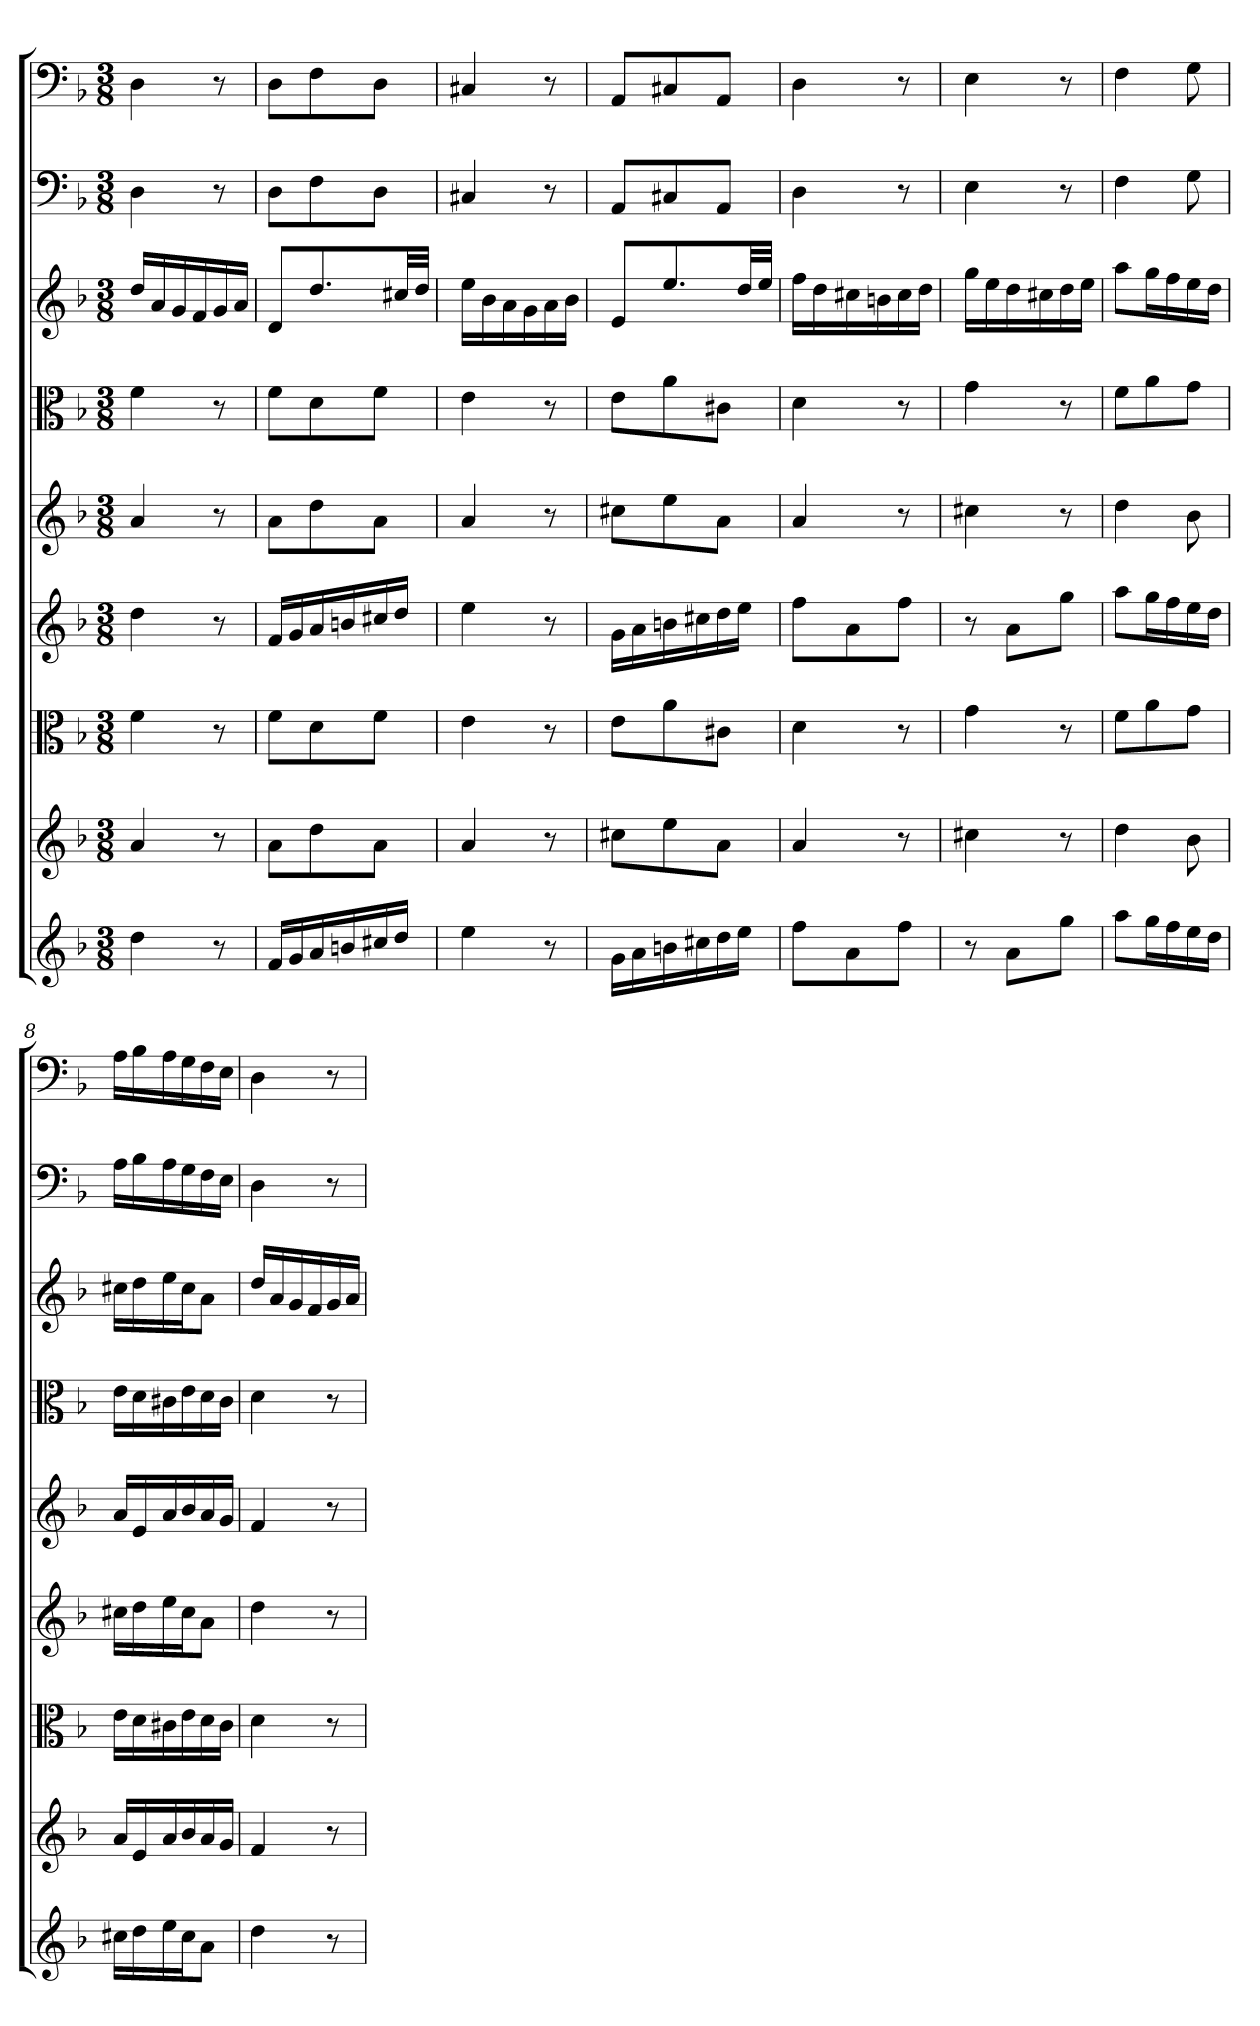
**kern	**kern	**kern	**kern	**kern	**kern	**kern	**kern	**kern
*part9	*part8	*part7	*part6	*part5	*part4	*part3	*part2	*part1
*staff9	*staff8	*staff7	*staff6	*staff5	*staff4	*staff3	*staff2	*staff1
*	*	*clefC3	*	*	*clefC3	*	*clefF4	*clefF4
*k[b-]	*k[b-]	*k[b-]	*k[b-]	*k[b-]	*k[b-]	*k[b-]	*k[b-]	*k[b-]
*d:	*d:	*d:	*d:	*d:	*d:	*d:	*d:	*d:
*M3/8	*M3/8	*M3/8	*M3/8	*M3/8	*M3/8	*M3/8	*M3/8	*M3/8
=1	=1	=1	=1	=1	=1	=1	=1	=1
4dd	4a	4f	4dd	4a	4f	16ddLL	4D	4D
.	.	.	.	.	.	16a	.	.
.	.	.	.	.	.	16g	.	.
.	.	.	.	.	.	16f	.	.
8r	8r	8r	8r	8r	8r	16g	8r	8r
.	.	.	.	.	.	16aJJ	.	.
=2	=2	=2	=2	=2	=2	=2	=2	=2
16fLL	8aL	8f\L	16fLL	8aL	8f\L	8dL	8D\L	8D\L
16g	.	.	16g	.	.	.	.	.
16a	8dd	8d\	16a	8dd	8d\	8.dd	8F\	8F\
16bn	.	.	16bn	.	.	.	.	.
16cc#X	8aJ	8f\J	16cc#X	8aJ	8f\J	.	8D\J	8D\J
16ddJJ	.	.	16ddJJ	.	.	32cc#XLL	.	.
.	.	.	.	.	.	32ddJJJ	.	.
=3	=3	=3	=3	=3	=3	=3	=3	=3
4ee	4a	4e	4ee	4a	4e	16eeLL	4C#X	4C#X
.	.	.	.	.	.	16b-	.	.
.	.	.	.	.	.	16a	.	.
.	.	.	.	.	.	16g	.	.
8r	8r	8r	8r	8r	8r	16a	8r	8r
.	.	.	.	.	.	16b-JJ	.	.
=4	=4	=4	=4	=4	=4	=4	=4	=4
16gLL	8cc#XL	8e\L	16gLL	8cc#XL	8e\L	8eL	8AA/L	8AA/L
16a	.	.	16a	.	.	.	.	.
16bn	8ee	8a\	16bn	8ee	8a\	8.ee	8C#X/	8C#X/
16cc#X	.	.	16cc#X	.	.	.	.	.
16dd	8aJ	8c#X\J	16dd	8aJ	8c#X\J	.	8AA/J	8AA/J
16eeJJ	.	.	16eeJJ	.	.	32ddLL	.	.
.	.	.	.	.	.	32eeJJJ	.	.
=5	=5	=5	=5	=5	=5	=5	=5	=5
8ffL	4a	4d	8ffL	4a	4d	16ffLL	4D	4D
.	.	.	.	.	.	16dd	.	.
8a	.	.	8a	.	.	16cc#X	.	.
.	.	.	.	.	.	16bn	.	.
8ffJ	8r	8r	8ffJ	8r	8r	16cc#	8r	8r
.	.	.	.	.	.	16ddJJ	.	.
=6	=6	=6	=6	=6	=6	=6	=6	=6
8r	4cc#X	4g	8r	4cc#X	4g	16ggLL	4E	4E
.	.	.	.	.	.	16ee	.	.
8aL	.	.	8aL	.	.	16dd	.	.
.	.	.	.	.	.	16cc#X	.	.
8ggJ	8r	8r	8ggJ	8r	8r	16dd	8r	8r
.	.	.	.	.	.	16eeJJ	.	.
=7	=7	=7	=7	=7	=7	=7	=7	=7
8aaL	4dd	8f\L	8aaL	4dd	8f\L	8aaL	4F	4F
16ggL	.	8a\	16ggL	.	8a\	16ggL	.	.
16ff	.	.	16ff	.	.	16ff	.	.
16ee	8b-	8g\J	16ee	8b-	8g\J	16ee	8G	8G
16ddJJ	.	.	16ddJJ	.	.	16ddJJ	.	.
=8	=8	=8	=8	=8	=8	=8	=8	=8
16cc#XLL	16aLL	16e\LL	16cc#XLL	16aLL	16e\LL	16cc#XLL	16A\LL	16A\LL
16dd	16e	16d\	16dd	16e	16d\	16dd	16B-\	16B-\
16ee	16a	16c#X\	16ee	16a	16c#X\	16ee	16A\	16A\
16cc#J	16b-	16e\	16cc#J	16b-	16e\	16cc#J	16G\	16G\
8aJ	16a	16d\	8aJ	16a	16d\	8aJ	16F\	16F\
.	16gJJ	16c#\JJ	.	16gJJ	16c#\JJ	.	16E\JJ	16E\JJ
=9	=9	=9	=9	=9	=9	=9	=9	=9
4dd	4f	4d	4dd	4f	4d	16ddLL	4D	4D
.	.	.	.	.	.	16a	.	.
.	.	.	.	.	.	16g	.	.
.	.	.	.	.	.	16f	.	.
8r	8r	8r	8r	8r	8r	16g	8r	8r
.	.	.	.	.	.	16aJJ	.	.
=	=	=	=	=	=	=	=	=
*-	*-	*-	*-	*-	*-	*-	*-	*-
